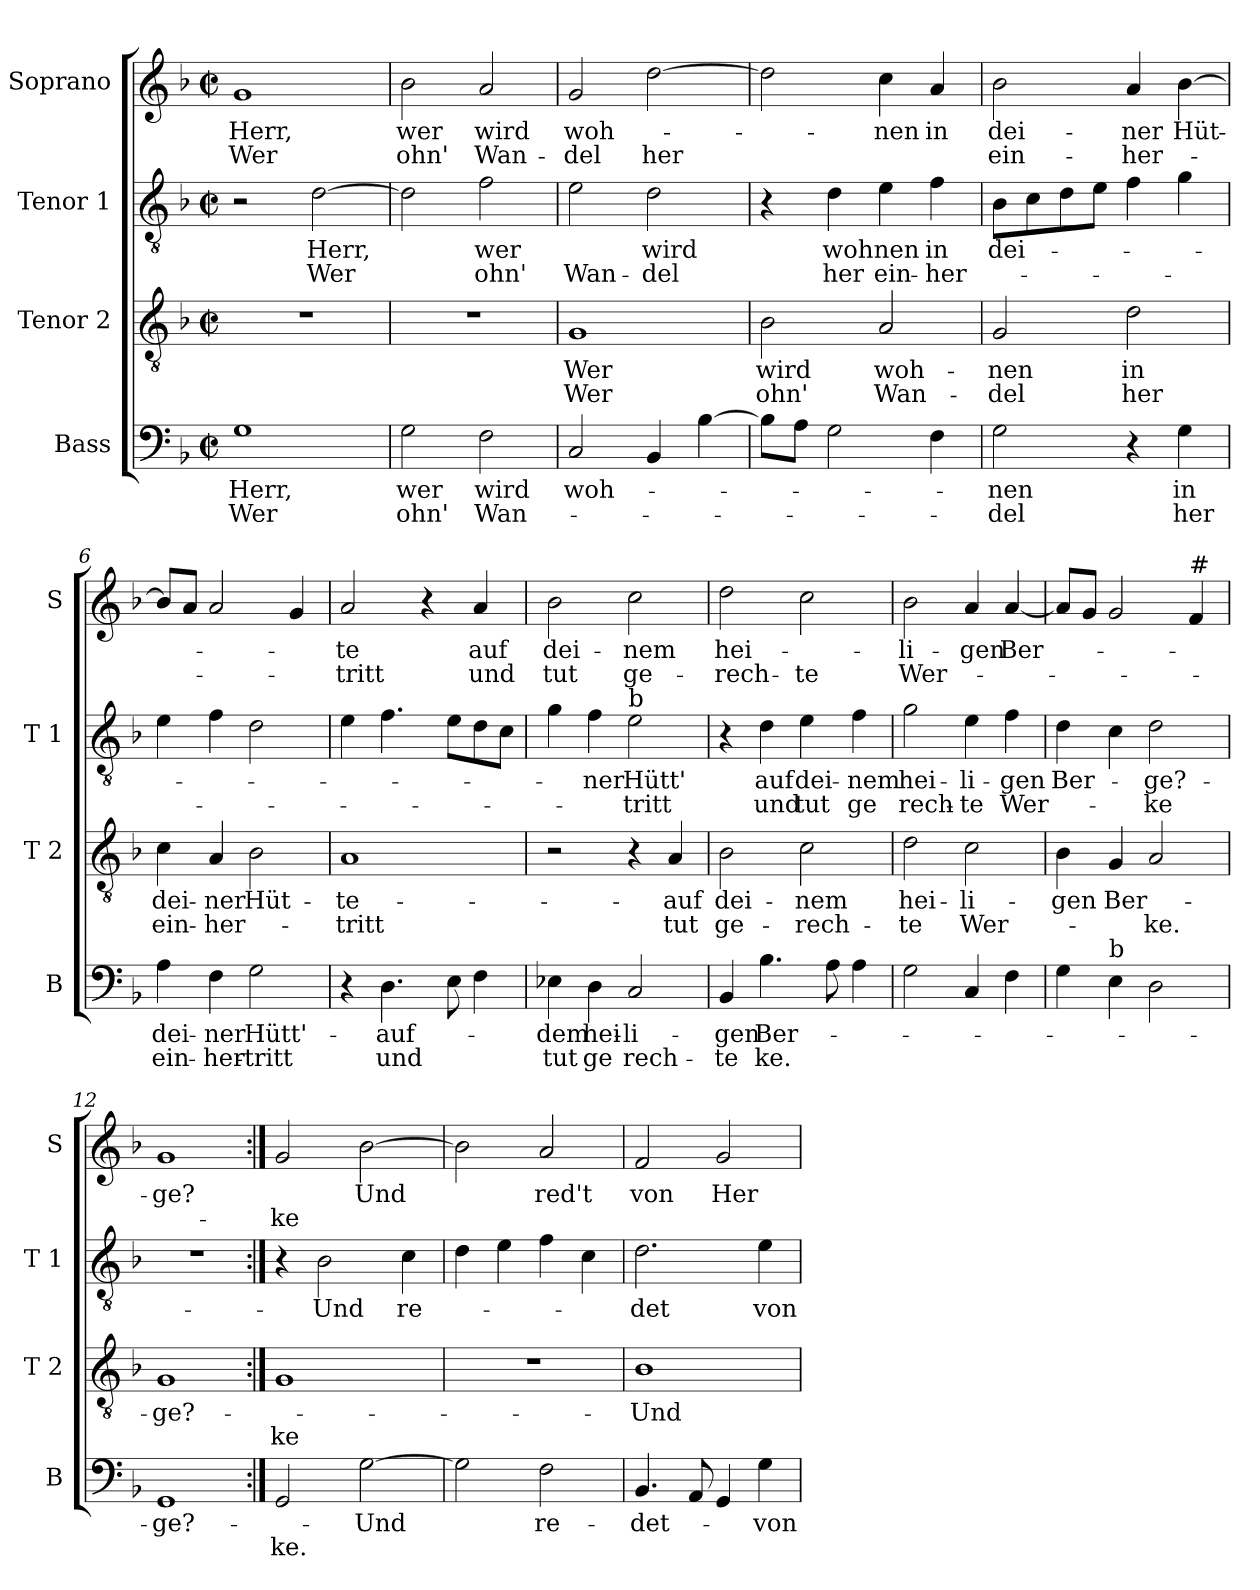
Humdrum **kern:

**kern	**text	**text	**kern	**text	**text	**kern	**text	**text	**kern	**text	**text
*part4	*part4	*part4	*part3	*part3	*part3	*part2	*part2	*part2	*part1	*part1	*part1
*staff4	*staff4	*staff4	*staff3	*staff3	*staff3	*staff2	*staff2	*staff2	*staff1	*staff1	*staff1
*I"Bass	*	*	*I"Tenor 2	*	*	*I"Tenor 1	*	*	*I"Soprano	*	*
*I'B	*	*	*I'T 2	*	*	*I'T 1	*	*	*I'S	*	*
*clefF4	*	*	*clefGv2	*	*	*clefGv2	*	*	*clefG2	*	*
*k[b-]	*	*	*k[b-]	*	*	*k[b-]	*	*	*k[b-]	*	*
*F:	*	*	*F:	*	*	*F:	*	*	*F:	*	*
*M2/2	*	*	*M2/2	*	*	*M2/2	*	*	*M2/2	*	*
*met(c|)	*	*	*met(c|)	*	*	*met(c|)	*	*	*met(c|)	*	*
=1	=1	=1	=1	=1	=1	=1	=1	=1	=1	=1	=1
!	!LO:LY:b	!LO:LY:b	!	!	!	!	!	!	!	!LO:LY:b	!LO:LY:b
1G	Herr,	Wer	1r	.	.	2r	.	.	1g	Herr,	Wer
!	!	!	!	!	!	!	!LO:LY:b	!LO:LY:b	!	!	!
.	.	.	.	.	.	[2d\	Herr,	Wer	.	.	.
=2	=2	=2	=2	=2	=2	=2	=2	=2	=2	=2	=2
!	!LO:LY:b	!LO:LY:b	!	!	!	!	!	!	!	!LO:LY:b	!LO:LY:b
2G\	wer	ohn'	1r	.	.	2d\]	.	.	2b-\	wer	ohn'
!	!LO:LY:b	!LO:LY:b	!	!	!	!	!LO:LY:b	!LO:LY:b	!	!LO:LY:b	!LO:LY:b
2F\	wird	Wan-	.	.	.	2f\	wer	ohn'	2a/	wird	Wan-
=3	=3	=3	=3	=3	=3	=3	=3	=3	=3	=3	=3
!	!LO:LY:b	!	!	!LO:LY:b	!LO:LY:b	!	!	!LO:LY:b	!	!LO:LY:b	!LO:LY:b
2C/	woh-	.	1G	Wer	Wer	2e\	.	Wan-	2g/	woh-	-del
!	!	!	!	!	!	!	!LO:LY:b	!LO:LY:b	!	!	!LO:LY:b
4BB-/	.	.	.	.	.	2d\	wird	-del	[2dd\	.	her
[4B-\	.	.	.	.	.	.	.	.	.	.	.
=4	=4	=4	=4	=4	=4	=4	=4	=4	=4	=4	=4
!	!	!	!	!LO:LY:b	!LO:LY:b	!	!	!	!	!	!
8B-\L]	.	.	2B-\	wird	ohn'	4r	.	.	2dd\]	.	.
8A\J	.	.	.	.	.	.	.	.	.	.	.
!	!	!	!	!	!	!	!LO:LY:b	!LO:LY:b	!	!	!
2G\	.	.	.	.	.	4d\	woh	her	.	.	.
!	!	!	!	!LO:LY:b	!LO:LY:b	!	!LO:LY:b	!LO:LY:b	!	!LO:LY:b	!
.	.	.	2A/	woh-	Wan-	4e\	nen	ein-	4cc\	-nen	.
!	!	!	!	!	!	!	!LO:LY:b	!LO:LY:b	!	!LO:LY:b	!
4F\	.	.	.	.	.	4f\	in	-her-	4a/	in	.
=5	=5	=5	=5	=5	=5	=5	=5	=5	=5	=5	=5
!	!LO:LY:b	!LO:LY:b	!	!LO:LY:b	!LO:LY:b	!	!LO:LY:b	!	!	!LO:LY:b	!LO:LY:b
2G\	-nen	-del	2G/	-nen	-del	8B-\L	dei-	.	2b-\	dei-	ein-
.	.	.	.	.	.	8c\	.	.	.	.	.
.	.	.	.	.	.	8d\	.	.	.	.	.
.	.	.	.	.	.	8e\J	.	.	.	.	.
!	!	!	!	!LO:LY:b	!LO:LY:b	!	!	!	!	!LO:LY:b	!LO:LY:b
4r	.	.	2d\	in	her	4f\	.	.	4a/	-ner	-her-
!	!LO:LY:b	!LO:LY:b	!	!	!	!	!	!	!	!LO:LY:b	!
4G\	in	her	.	.	.	4g\	.	.	[4b-\	Hüt-	.
=6	=6	=6	=6	=6	=6	=6	=6	=6	=6	=6	=6
!	!LO:LY:b	!LO:LY:b	!	!LO:LY:b	!LO:LY:b	!	!	!	!	!	!
4A\	dei-	ein-	4c\	dei-	ein-	4e\	.	.	8b-/L]	.	.
.	.	.	.	.	.	.	.	.	8a/J	.	.
!	!LO:LY:b	!LO:LY:b	!	!LO:LY:b	!LO:LY:b	!	!	!	!	!	!
4F\	-ner	-her-	4A/	-ner	-her-	4f\	.	.	2a/	.	.
!	!LO:LY:b	!LO:LY:b	!	!LO:LY:b	!	!	!	!	!	!	!
2G\	Hütt'-	-tritt	2B-\	Hüt-	.	2d\	.	.	.	.	.
.	.	.	.	.	.	.	.	.	4g/	.	.
!!LO:LB:g=z
=7	=7	=7	=7	=7	=7	=7	=7	=7	=7	=7	=7
!	!	!	!	!LO:LY:b	!LO:LY:b	!	!	!	!	!LO:LY:b	!LO:LY:b
4r	.	.	1A	-te-	-tritt	4e\	.	.	2a/	-te	-tritt
!	!LO:LY:b	!LO:LY:b	!	!	!	!	!	!	!	!	!
4.D\	-auf-	und	.	.	.	4.f\	.	.	.	.	.
.	.	.	.	.	.	.	.	.	4r	.	.
8E\	.	.	.	.	.	8e\L	.	.	.	.	.
!	!	!	!	!	!	!	!	!	!	!LO:LY:b	!LO:LY:b
4F\	.	.	.	.	.	8d\	.	.	4a/	auf	und
.	.	.	.	.	.	8c\J	.	.	.	.	.
=8	=8	=8	=8	=8	=8	=8	=8	=8	=8	=8	=8
!	!LO:LY:b	!LO:LY:b	!	!	!	!	!	!	!	!LO:LY:b	!LO:LY:b
4E-X\	-dem	tut	2r	.	.	4g\	.	.	2b-\	dei-	tut
!	!LO:LY:b	!LO:LY:b	!	!	!	!	!LO:LY:b	!	!	!	!
4D\	hei-	ge	.	.	.	4f\	-ner	.	.	.	.
!	!	!	!	!	!	!LO:TX:a:t=b	!	!	!	!	!
!	!LO:LY:b	!LO:LY:b	!	!	!	!	!LO:LY:b	!LO:LY:b	!	!LO:LY:b	!LO:LY:b
2C/	-li-	rech-	4r	.	.	2e\	Hütt'	-tritt	2cc\	-nem	ge-
!	!	!	!	!LO:LY:b	!LO:LY:b	!	!	!	!	!	!
.	.	.	4A/	-auf	tut	.	.	.	.	.	.
=9	=9	=9	=9	=9	=9	=9	=9	=9	=9	=9	=9
!	!LO:LY:b	!LO:LY:b	!	!LO:LY:b	!LO:LY:b	!	!	!	!	!LO:LY:b	!LO:LY:b
4BB-/	-gen	-te	2B-\	dei-	ge-	4r	.	.	2dd\	hei-	-rech-
!	!LO:LY:b	!LO:LY:b	!	!	!	!	!LO:LY:b	!LO:LY:b	!	!	!
4.B-\	Ber-	ke.	.	.	.	4d\	auf	und	.	.	.
!	!	!	!	!LO:LY:b	!LO:LY:b	!	!LO:LY:b	!LO:LY:b	!	!	!LO:LY:b
.	.	.	2c\	-nem	-rech-	4e\	dei-	tut	2cc\	.	-te
8A\	.	.	.	.	.	.	.	.	.	.	.
!	!	!	!	!	!	!	!LO:LY:b	!LO:LY:b	!	!	!
4A\	.	.	.	.	.	4f\	-nem	ge	.	.	.
=10	=10	=10	=10	=10	=10	=10	=10	=10	=10	=10	=10
!	!	!	!	!LO:LY:b	!LO:LY:b	!	!LO:LY:b	!LO:LY:b	!	!LO:LY:b	!LO:LY:b
2G\	.	.	2d\	hei-	-te	2g\	hei-	rech-	2b-\	-li-	Wer-
!	!	!	!	!LO:LY:b	!LO:LY:b	!	!LO:LY:b	!LO:LY:b	!	!LO:LY:b	!
4C/	.	.	2c\	-li-	Wer-	4e\	-li-	-te	4a/	-gen	.
!	!	!	!	!	!	!	!LO:LY:b	!LO:LY:b	!	!LO:LY:b	!
4F\	.	.	.	.	.	4f\	-gen	Wer-	[4a/	Ber-	.
=11	=11	=11	=11	=11	=11	=11	=11	=11	=11	=11	=11
!	!	!	!	!LO:LY:b	!	!	!LO:LY:b	!	!	!	!
4G\	.	.	4B-\	-gen	.	4d\	Ber-	.	8a/L]	.	.
.	.	.	.	.	.	.	.	.	8g/J	.	.
!LO:TX:a:t=b	!	!	!	!	!	!	!	!	!	!	!
!	!	!	!	!LO:LY:b	!	!	!	!	!	!	!
4E\	.	.	4G/	Ber-	.	4c\	.	.	2g/	.	.
!	!	!	!	!	!LO:LY:b	!	!LO:LY:b	!LO:LY:b	!	!	!
2D\	.	.	2A/	.	-ke.	2d\	-ge?-	-ke	.	.	.
!	!	!	!	!	!	!	!	!	!LO:TX:a:t=#	!	!
.	.	.	.	.	.	.	.	.	4f/	.	.
=12	=12	=12	=12	=12	=12	=12	=12	=12	=12	=12	=12
!	!LO:LY:b	!	!	!LO:LY:b	!	!	!	!	!	!LO:LY:b	!
1GG	-ge?-	.	1G	-ge?-	.	1r	.	.	1g	-ge?	.
!!LO:PB:g=z
=13:|!	=13:|!	=13:|!	=13:|!	=13:|!	=13:|!	=13:|!	=13:|!	=13:|!	=13:|!	=13:|!	=13:|!
!	!	!LO:LY:b	!	!	!LO:LY:b	!	!	!	!	!	!LO:LY:b
2GG/	.	ke.	1G	.	ke	4r	.	.	2g/	.	-ke
!	!	!	!	!	!	!	!LO:LY:b	!	!	!	!
.	.	.	.	.	.	2B-\	-Und	.	.	.	.
!	!LO:LY:b	!	!	!	!	!	!	!	!	!LO:LY:b	!
[2G\	-Und	.	.	.	.	.	.	.	[2b-\	Und	.
!	!	!	!	!	!	!	!LO:LY:b	!	!	!	!
.	.	.	.	.	.	4c\	re-	.	.	.	.
=14	=14	=14	=14	=14	=14	=14	=14	=14	=14	=14	=14
2G\]	.	.	1r	.	.	4d\	.	.	2b-\]	.	.
.	.	.	.	.	.	4e\	.	.	.	.	.
!	!LO:LY:b	!	!	!	!	!	!	!	!	!LO:LY:b	!
2F\	re-	.	.	.	.	4f\	.	.	2a/	red't	.
.	.	.	.	.	.	4c\	.	.	.	.	.
=15	=15	=15	=15	=15	=15	=15	=15	=15	=15	=15	=15
!	!LO:LY:b	!	!	!LO:LY:b	!	!	!LO:LY:b	!	!	!LO:LY:b	!
4.BB-/	-det-	.	1B-	-Und	.	2.d\	-det	.	2f/	von	.
8AA/	.	.	.	.	.	.	.	.	.	.	.
!	!	!	!	!	!	!	!	!	!	!LO:LY:b	!
4GG/	.	.	.	.	.	.	.	.	2g/	Her-	.
!	!LO:LY:b	!	!	!	!	!	!LO:LY:b	!	!	!	!
4G\	-von	.	.	.	.	4e\	von	.	.	.	.
=	=	=	=	=	=	=	=	=	=	=	=
*-	*-	*-	*-	*-	*-	*-	*-	*-	*-	*-	*-
